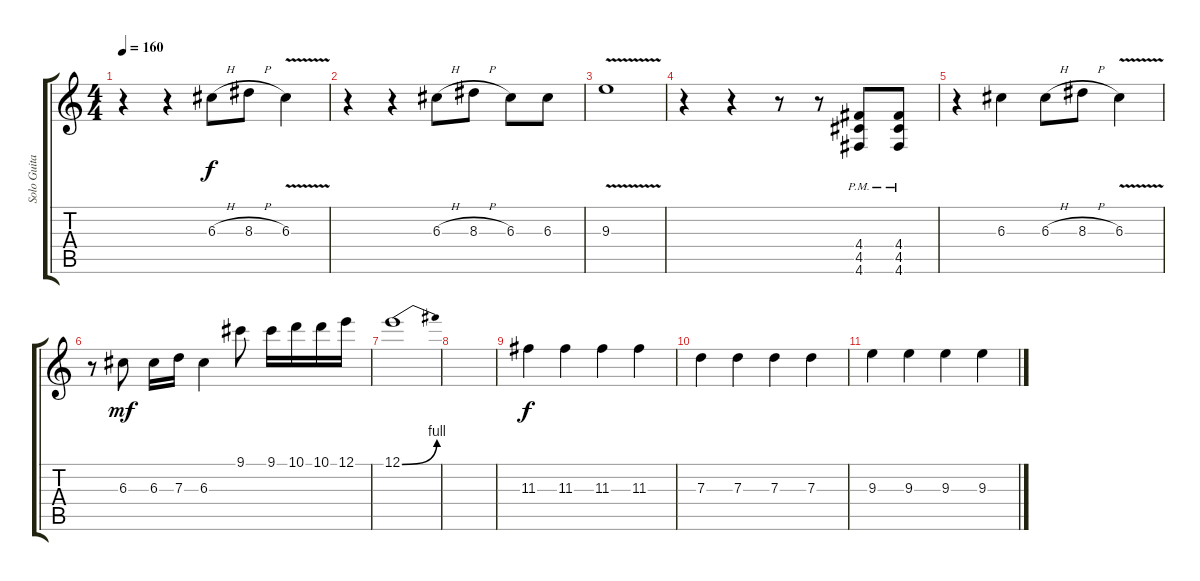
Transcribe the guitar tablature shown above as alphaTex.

\track ("Solo Guitar" "Solo Guita") {instrument distortionguitar}
\staff {score tabs}
\tuning (E4 B3 G3 D3 A2 D2) {hide}
\ts (4 4)
\tempo 160
\clef g2
\ks c
r.4{dy f} r.4 6.3{h}.8 8.3{h}.8 6.3{v}.4 |
r.4 r.4 6.3{h}.8 8.3{h}.8 6.3.8 6.3.8 |
9.3{v}.1 |
r.4 r.4 r.8 r.8 (4.4 4.5 4.6{pm}).8 (4.4 4.5 4.6{pm}).8 |
r.4 6.3.4 6.3{h}.8 8.3{h}.8 6.3{v}.4 |
r.8 6.3.8{dy mf} 6.3.16 7.3.16 6.3.4 9.1.8 9.1.16 10.1.16 10.1.16 12.1.16 |
12.1{be (bend 0 0 60 4)}.1 |
|
11.3.4{dy f} 11.3.4 11.3.4 11.3.4 |
7.3.4 7.3.4 7.3.4 7.3.4 |
9.3.4 9.3.4 9.3.4 9.3.4
